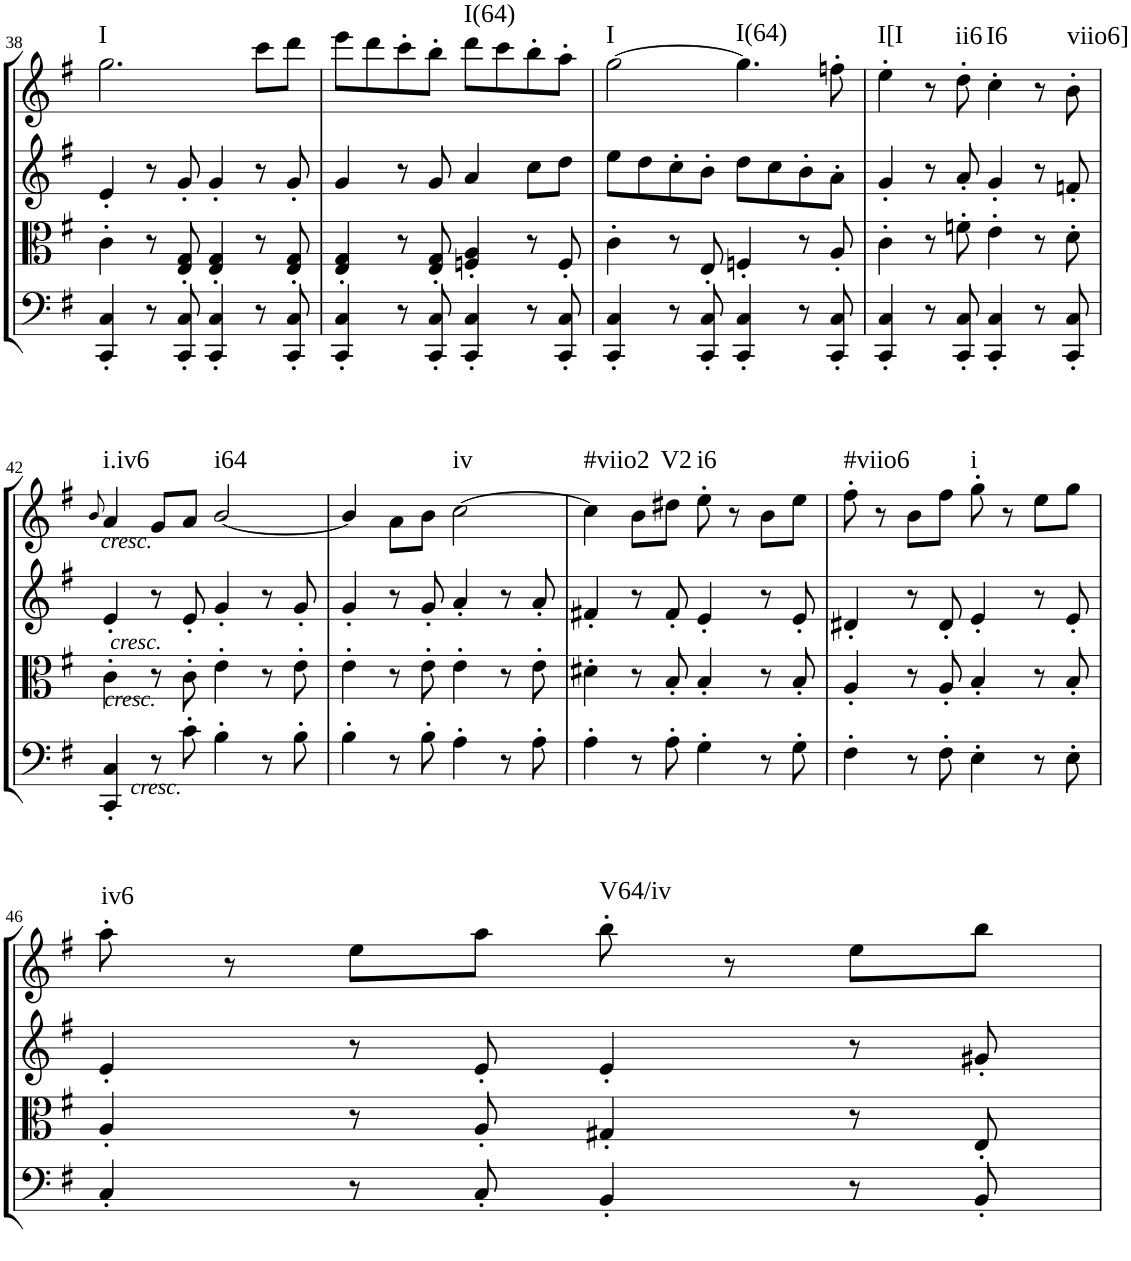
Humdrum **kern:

**kern	**kern	**kern	**kern	**harte
*part4	*part3	*part2	*part1	*part1
*staff4	*staff3	*staff2	*staff1	*
*I"Violoncello.	*I"Viola	*I"Violin II.	*I"Violin I.	*
*I'Vc	*I'Vla	*I'Vln	*I'Vln	*
!!LO:PB:g=z
*clefF4	*clefC3	*clefG2	*clefG2	*
*k[f#]	*k[f#]	*k[f#]	*k[f#]	*
*M2/2	*M2/2	*M2/2	*M2/2	*
*met(c|)	*met(c|)	*met(c|)	*met(c|)	*
=38	=38	=38	=38	=38
!	!	!	!	!LO:H:kt=I
4CC/' 4C/'	4c'\	4e'/	2.gg\	N
8r	8r	8r	.	.
8CC/' 8C/'	8E/' 8G/'	8g'/	.	.
4CC/' 4C/'	4E/' 4G/'	4g'/	.	.
8r	8r	8r	8ccc\L	.
8CC/' 8C/'	8E/' 8G/'	8g'/	8ddd\J	.
=39	=39	=39	=39	=39
4CC/' 4C/'	4E/' 4G/'	4g/	8eee\L	.
.	.	.	8ddd\	.
8r	8r	8r	8ccc'\	.
8CC/' 8C/'	8E/' 8G/'	8g/	8bb'\J	.
!	!	!	!	!LO:H:kt=I(64)
4CC/' 4C/'	4Fn/' 4A/'	4a/	8ddd\L	N
.	.	.	8ccc\	.
8r	8r	8cc\L	8bb'\	.
8CC/' 8C/'	8F'/	8dd\J	8aa'\J	.
=40	=40	=40	=40	=40
!	!	!	!	!LO:H:kt=I
4CC/' 4C/'	4c'\	8ee\L	[2gg\	N
.	.	8dd\	.	.
8r	8r	8cc'\	.	.
8CC/' 8C/'	8E'/	8b'\J	.	.
!	!	!	!	!LO:H:kt=I(64)
4CC/' 4C/'	4Fn'/	8dd\L	4.gg\]	N
.	.	8cc\	.	.
8r	8r	8b'\	.	.
8CC/' 8C/'	8A'/	8a'\J	8ffn'\	.
=41	=41	=41	=41	=41
!	!	!	!	!LO:H:kt=I[I
4CC/' 4C/'	4c'\	4g'/	4ee'\	N
8r	8r	8r	8r	.
!	!	!	!	!LO:H:kt=ii6
8CC/' 8C/'	8fn'\	8a'/	8dd'\	N
!	!	!	!	!LO:H:kt=I6
4CC/' 4C/'	4e'\	4g'/	4cc'\	N
8r	8r	8r	8r	.
!	!	!	!	!LO:H:kt=viio6]
8CC/' 8C/'	8d'\	8fn'/	8b'\	N
!!LO:LB:g=z
=42	=42	=42	=42	=42
.	.	.	8qb/	.
!	!	!	!LO:TX:a:i:t=cresc.	!
!	!	!LO:TX:b:i:t=cresc.	!	!
!	!LO:TX:a:i:t=cresc.	!	!	!LO:H:kt=i.iv6
4CC/' 4C/'	4c'\	4e'/	4a/	N
!LO:TX:a:i:t=cresc.	!	!	!	!
8r	8r	8r	8g/L	.
8c'\	8c'\	8e'/	8a/J	.
!	!	!	!	!LO:H:kt=i64
4B'\	4e'\	4g'/	[2b/	N
8r	8r	8r	.	.
8B'\	8e'\	8g'/	.	.
=43	=43	=43	=43	=43
4B'\	4e'\	4g'/	4b/]	.
8r	8r	8r	8a\L	.
8B'\	8e'\	8g'/	8b\J	.
!	!	!	!	!LO:H:kt=iv
4A'\	4e'\	4a'/	[2cc\	N
8r	8r	8r	.	.
8A'\	8e'\	8a'/	.	.
=44	=44	=44	=44	=44
!	!	!	!	!LO:H:kt=#viio2
4A'\	4d#X'\	4f#X'/	4cc\]	N
8r	8r	8r	8b\L	.
!	!	!	!	!LO:H:kt=V2
8A'\	8B'/	8f#'/	8dd#X\J	N
!	!	!	!	!LO:H:kt=i6
4G'\	4B'/	4e'/	8ee'\	N
.	.	.	8r	.
8r	8r	8r	8b\L	.
8G'\	8B'/	8e'/	8ee\J	.
=45	=45	=45	=45	=45
!	!	!	!	!LO:H:kt=#viio6
4F#'\	4A'/	4d#X'/	8ff#'\	N
.	.	.	8r	.
8r	8r	8r	8b\L	.
8F#'\	8A'/	8d#'/	8ff#\J	.
!	!	!	!	!LO:H:kt=i
4E'\	4B'/	4e'/	8gg'\	N
.	.	.	8r	.
8r	8r	8r	8ee\L	.
8E'\	8B'/	8e'/	8gg\J	.
!!LO:LB:g=z
=46	=46	=46	=46	=46
!	!	!	!	!LO:H:kt=iv6
4C'/	4A'/	4e'/	8aa'\	N
.	.	.	8r	.
8r	8r	8r	8ee\L	.
8C'/	8A'/	8e'/	8aa\J	.
!	!	!	!	!LO:H:kt=V64/iv
4BB'/	4G#X'/	4e'/	8bb'\	N
.	.	.	8r	.
8r	8r	8r	8ee\L	.
8BB'/	8E'/	8g#X'/	8bb\J	.
=	=	=	=	=
*-	*-	*-	*-	*-
